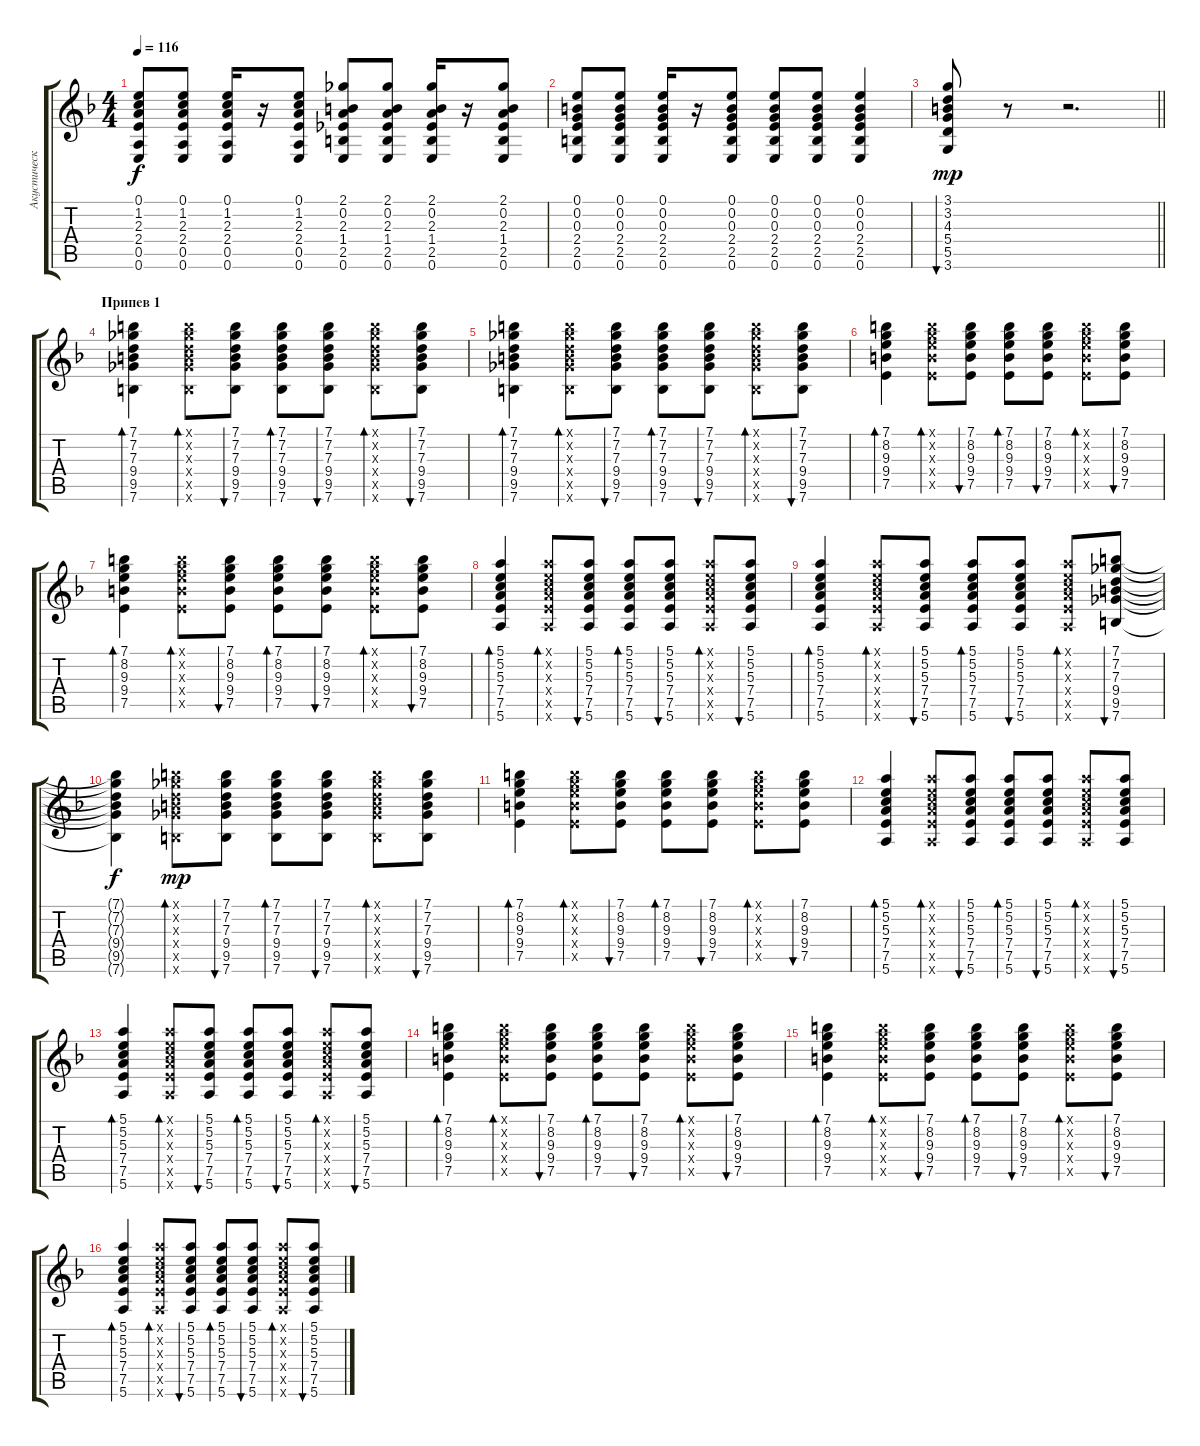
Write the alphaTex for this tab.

\track ("Акустическая Гитара" "Акустическ") {instrument acousticguitarsteel}
\staff {score tabs}
\tuning (E4 B3 G3 D3 A2 E2) {hide}
\ts (4 4)
\tempo 116
\clef g2
\ks dminor
(0.1 1.2 2.3 2.4 0.5 0.6).8{dy f} (0.1 1.2 2.3 2.4 0.5 0.6).8 (0.1 1.2 2.3 2.4 0.5 0.6).16 r.16 (0.1 1.2 2.3 2.4 0.5 0.6).8 (2.1 0.2 2.3 1.4 2.5 0.6).8 (2.1 0.2 2.3 1.4 2.5 0.6).8 (2.1 0.2 2.3 1.4 2.5 0.6).16 r.16 (2.1 0.2 2.3 1.4 2.5 0.6).8 |
(0.1 0.2 0.3 2.4 2.5 0.6).8 (0.1 0.2 0.3 2.4 2.5 0.6).8 (0.1 0.2 0.3 2.4 2.5 0.6).16 r.16 (0.1 0.2 0.3 2.4 2.5 0.6).8 (0.1 0.2 0.3 2.4 2.5 0.6).8 (0.1 0.2 0.3 2.4 2.5 0.6).8 (0.1 0.2 0.3 2.4 2.5 0.6).4 |
\barLineRight lightlight
(3.1 3.2 4.3 5.4 5.5 3.6).8{bu 60 dy mp} r.8 r.2{d} |
\section ("" "Припев 1")
(7.1 7.2 7.3 9.4 9.5 7.6).4{bd 60 volume 11} (7.1{x} 7.2{x} 7.3{x} 9.4{x} 9.5{x} 7.6{x}).8{bd 60} (7.1 7.2 7.3 9.4 9.5 7.6).8{bu 60} (7.1 7.2 7.3 9.4 9.5 7.6).8{bd 60} (7.1 7.2 7.3 9.4 9.5 7.6).8{bu 60} (7.1{x} 7.2{x} 7.3{x} 9.4{x} 9.5{x} 7.6{x}).8{bd 60} (7.1 7.2 7.3 9.4 9.5 7.6).8{bu 60} |
(7.1 7.2 7.3 9.4 9.5 7.6).4{bd 60} (7.1{x} 7.2{x} 7.3{x} 9.4{x} 9.5{x} 7.6{x}).8{bd 60} (7.1 7.2 7.3 9.4 9.5 7.6).8{bu 60} (7.1 7.2 7.3 9.4 9.5 7.6).8{bd 60} (7.1 7.2 7.3 9.4 9.5 7.6).8{bu 60} (7.1{x} 7.2{x} 7.3{x} 9.4{x} 9.5{x} 7.6{x}).8{bd 60} (7.1 7.2 7.3 9.4 9.5 7.6).8{bu 60} |
(7.1 8.2 9.3 9.4 7.5).4{bd 60} (7.1{x} 8.2{x} 9.3{x} 9.4{x} 7.5{x}).8{bd 60} (7.1 8.2 9.3 9.4 7.5).8{bu 60} (7.1 8.2 9.3 9.4 7.5).8{bd 60} (7.1 8.2 9.3 9.4 7.5).8{bu 60} (7.1{x} 8.2{x} 9.3{x} 9.4{x} 7.5{x}).8{bd 60} (7.1 8.2 9.3 9.4 7.5).8{bu 60} |
(7.1 8.2 9.3 9.4 7.5).4{bd 60} (7.1{x} 8.2{x} 9.3{x} 9.4{x} 7.5{x}).8{bd 60} (7.1 8.2 9.3 9.4 7.5).8{bu 60} (7.1 8.2 9.3 9.4 7.5).8{bd 60} (7.1 8.2 9.3 9.4 7.5).8{bu 60} (7.1{x} 8.2{x} 9.3{x} 9.4{x} 7.5{x}).8{bd 60} (7.1 8.2 9.3 9.4 7.5).8{bu 60} |
(5.1 5.2 5.3 7.4 7.5 5.6).4{bd 60} (5.1{x} 5.2{x} 5.3{x} 7.4{x} 7.5{x} 5.6{x}).8{bd 60} (5.1 5.2 5.3 7.4 7.5 5.6).8{bu 60} (5.1 5.2 5.3 7.4 7.5 5.6).8{bd 60} (5.1 5.2 5.3 7.4 7.5 5.6).8{bu 60} (5.1{x} 5.2{x} 5.3{x} 7.4{x} 7.5{x} 5.6{x}).8{bd 60} (5.1 5.2 5.3 7.4 7.5 5.6).8{bu 60} |
(5.1 5.2 5.3 7.4 7.5 5.6).4{bd 60} (5.1{x} 5.2{x} 5.3{x} 7.4{x} 7.5{x} 5.6{x}).8{bd 60} (5.1 5.2 5.3 7.4 7.5 5.6).8{bu 60} (5.1 5.2 5.3 7.4 7.5 5.6).8{bd 60} (5.1 5.2 5.3 7.4 7.5 5.6).8{bu 60} (5.1{x} 5.2{x} 5.3{x} 7.4{x} 7.5{x} 5.6{x}).8{bd 60} (7.1 7.2 7.3 9.4 9.5 7.6).8{bu 60} |
(7.1{t} 7.2{t} 7.3{t} 9.4{t} 9.5{t} 7.6{t}).4{dy f} (7.1{x} 7.2{x} 7.3{x} 9.4{x} 9.5{x} 7.6{x}).8{bd 60 dy mp} (7.1 7.2 7.3 9.4 9.5 7.6).8{bu 60} (7.1 7.2 7.3 9.4 9.5 7.6).8{bd 60} (7.1 7.2 7.3 9.4 9.5 7.6).8{bu 60} (7.1{x} 7.2{x} 7.3{x} 9.4{x} 9.5{x} 7.6{x}).8{bd 60} (7.1 7.2 7.3 9.4 9.5 7.6).8{bu 60} |
(7.1 8.2 9.3 9.4 7.5).4{bd 60} (7.1{x} 8.2{x} 9.3{x} 9.4{x} 7.5{x}).8{bd 60} (7.1 8.2 9.3 9.4 7.5).8{bu 60} (7.1 8.2 9.3 9.4 7.5).8{bd 60} (7.1 8.2 9.3 9.4 7.5).8{bu 60} (7.1{x} 8.2{x} 9.3{x} 9.4{x} 7.5{x}).8{bd 60} (7.1 8.2 9.3 9.4 7.5).8{bu 60} |
(5.1 5.2 5.3 7.4 7.5 5.6).4{bd 60} (5.1{x} 5.2{x} 5.3{x} 7.4{x} 7.5{x} 5.6{x}).8{bd 60} (5.1 5.2 5.3 7.4 7.5 5.6).8{bu 60} (5.1 5.2 5.3 7.4 7.5 5.6).8{bd 60} (5.1 5.2 5.3 7.4 7.5 5.6).8{bu 60} (5.1{x} 5.2{x} 5.3{x} 7.4{x} 7.5{x} 5.6{x}).8{bd 60} (5.1 5.2 5.3 7.4 7.5 5.6).8{bu 60} |
(5.1 5.2 5.3 7.4 7.5 5.6).4{bd 60} (5.1{x} 5.2{x} 5.3{x} 7.4{x} 7.5{x} 5.6{x}).8{bd 60} (5.1 5.2 5.3 7.4 7.5 5.6).8{bu 60} (5.1 5.2 5.3 7.4 7.5 5.6).8{bd 60} (5.1 5.2 5.3 7.4 7.5 5.6).8{bu 60} (5.1{x} 5.2{x} 5.3{x} 7.4{x} 7.5{x} 5.6{x}).8{bd 60} (5.1 5.2 5.3 7.4 7.5 5.6).8{bu 60} |
(7.1 8.2 9.3 9.4 7.5).4{bd 60} (7.1{x} 8.2{x} 9.3{x} 9.4{x} 7.5{x}).8{bd 60} (7.1 8.2 9.3 9.4 7.5).8{bu 60} (7.1 8.2 9.3 9.4 7.5).8{bd 60} (7.1 8.2 9.3 9.4 7.5).8{bu 60} (7.1{x} 8.2{x} 9.3{x} 9.4{x} 7.5{x}).8{bd 60} (7.1 8.2 9.3 9.4 7.5).8{bu 60} |
(7.1 8.2 9.3 9.4 7.5).4{bd 60} (7.1{x} 8.2{x} 9.3{x} 9.4{x} 7.5{x}).8{bd 60} (7.1 8.2 9.3 9.4 7.5).8{bu 60} (7.1 8.2 9.3 9.4 7.5).8{bd 60} (7.1 8.2 9.3 9.4 7.5).8{bu 60} (7.1{x} 8.2{x} 9.3{x} 9.4{x} 7.5{x}).8{bd 60} (7.1 8.2 9.3 9.4 7.5).8{bu 60} |
(5.1 5.2 5.3 7.4 7.5 5.6).4{bd 60} (5.1{x} 5.2{x} 5.3{x} 7.4{x} 7.5{x} 5.6{x}).8{bd 60} (5.1 5.2 5.3 7.4 7.5 5.6).8{bu 60} (5.1 5.2 5.3 7.4 7.5 5.6).8{bd 60} (5.1 5.2 5.3 7.4 7.5 5.6).8{bu 60} (5.1{x} 5.2{x} 5.3{x} 7.4{x} 7.5{x} 5.6{x}).8{bd 60} (5.1 5.2 5.3 7.4 7.5 5.6).8{bu 60}
